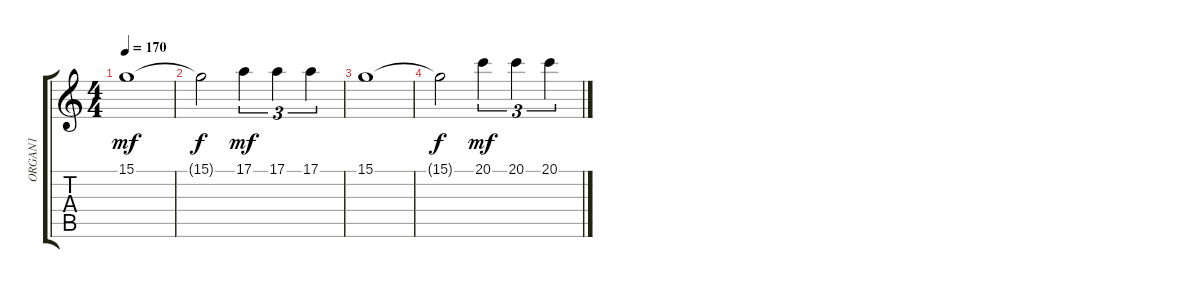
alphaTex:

\track ("ORGAN1" "ORGAN1") {instrument percussiveorgan}
\staff {score tabs}
\tuning (E4 B3 G3 D3 A2 E2) {hide}
\ts (4 4)
\tempo 170
\clef g2
\ks c
15.1.1{dy mf} |
15.1{t}.2{dy f} 17.1.4{tu (3 2) dy mf} 17.1.4{tu (3 2)} 17.1.4{tu (3 2)} |
15.1.1 |
15.1{t}.2{dy f} 20.1.4{tu (3 2) dy mf} 20.1.4{tu (3 2)} 20.1.4{tu (3 2)}
